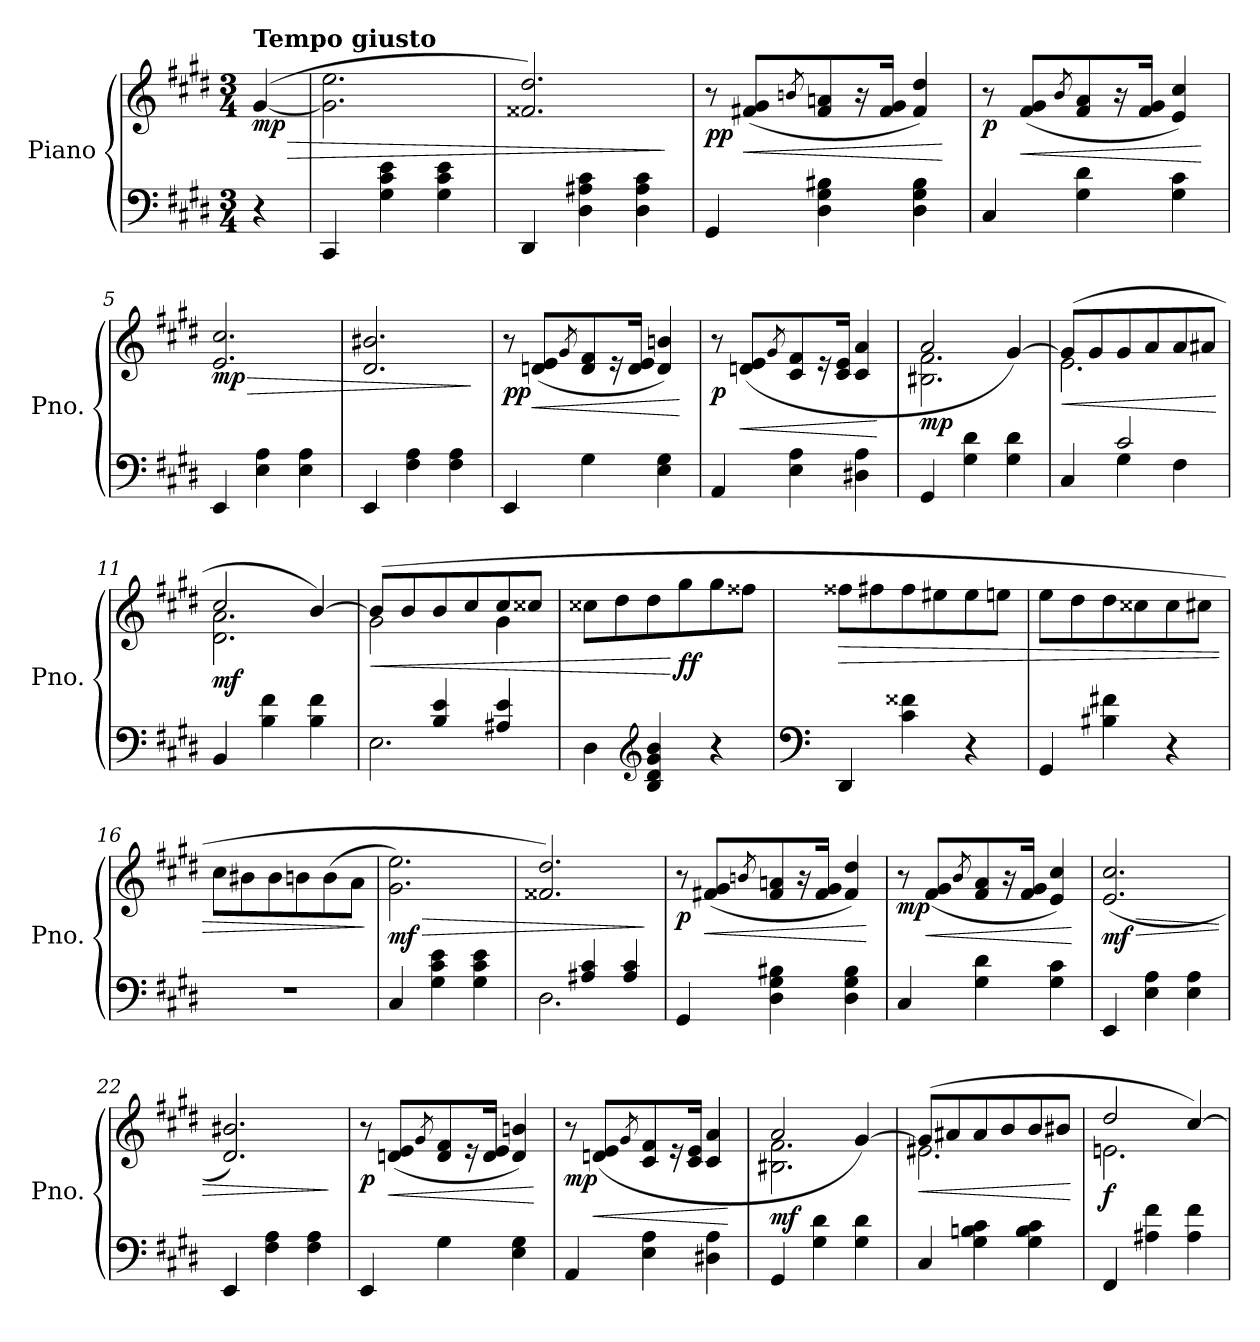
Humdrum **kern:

**kern	**kern	**dynam
*part1	*part1	*part1
*staff2	*staff1	*staff1/2
*I"Piano	*	*
*I'Pno.	*	*
*clefF4	*clefG2	*
*k[f#c#g#d#]	*k[f#c#g#d#]	*
*M3/4	*M3/4	*
=	=	=
!	!LO:TX:a:B:t=Tempo giusto	!
!	!	!LO:HP:b
!	!	!LO:DY:n=1:b
4r	(<[4g#/	> mp
=1	=1	=1
4CC#/	2.g#\] 2.ee\	.
4G#\ 4c#\ 4e\	.	.
4G#\ 4c#\ 4e\	.	.
=2	=2	=2
4DD#/	2.f##X/ 2.dd#/)	.
4D#\ 4A#X\ 4c#\	.	.
4D#\ 4A#\ 4c#\	.	.
.	.	]
=3	=3	=3
!	!	!LO:DY:b
4GG#/	8r	pp
!	!	!LO:HP:b
.	(>8f#X/ 8g#/L	<
.	8qbn/	.
4D#\ 4G#\ 4B#X\	8f#/ 8an/	.
.	16r	.
.	16f#/ 16g#/Jk	.
4D#\ 4G#\ 4B#\	4f#/ 4dd#/)	.
.	.	[
=4	=4	=4
!	!	!LO:DY:b
4C#/	8r	p
!	!	!LO:HP:b
.	(>8f#/ 8g#/L	<
.	8qb/	.
4G#\ 4d#\	8f#/ 8a/	.
.	16r	.
.	16f#/ 16g#/Jk	.
4G#\ 4c#\	4e/ 4cc#/)	.
.	.	[
=5	=5	=5
!	!	!LO:HP:b
!	!	!LO:DY:n=1:b
4EE/	2.e/ 2.cc#/	> mp
4E\ 4A\	.	.
4E\ 4A\	.	.
=6	=6	=6
4EE/	2.d#/ 2.b#X/	.
4F#\ 4A\	.	.
4F#\ 4A\	.	.
.	.	]
=7	=7	=7
!	!	!LO:DY:b
4EE/	8r	pp
!	!	!LO:HP:b
.	(>8dn/ 8e/L	<
.	8qg#/	.
4G#\	8d/ 8f#/	.
.	16r	.
.	16d/ 16e/Jk	.
4E\ 4G#\	4d/ 4bn/)	.
.	.	[
!!LO:LB:g=z
=8	=8	=8
!	!	!LO:DY:b
4AA/	8r	p
!	!	!LO:HP:b
.	(>8dn/ 8e/L	<
.	8qg#/	.
4E\ 4A\	8c#/ 8f#/	.
.	16r	.
.	16c#/ 16e/Jk	.
4D#X\ 4A\	4c#/ 4a/	.
.	.	[
=9	=9	=9
*	*^	*
!	!	!	!LO:DY:b
4GG#/	2a/	2.B#X\ 2.f#\	mp
4G#\ 4d#\	.	.	.
4G#\ 4d#\	[4g#/)	.	.
=10	=10	=10	=10
*^	*	*	*
!	!	!	!	!LO:HP:b
4C#/	4rBByy	(>8g#/L]	2.e\	<
.	.	8g#/	.	.
2c#/	4G#\	8g#/	.	.
.	.	8a/	.	.
.	4F#\	8a/	.	.
.	.	8a#X/J	.	.
*v	*v	*	*	*
*	*v	*v	*
.	.	[
=11	=11	=11
*	*^	*
!	!	!	!LO:DY:b
4BB/	2cc#/	2.d#\ 2.a\	mf
4B\ 4f#\	.	.	.
4B\ 4f#\	[4b/)	.	.
=12	=12	=12	=12
*^	*	*	*
!	!	!	!	!LO:HP:b
4ryy	2.E\	(>8b/L]	2g#\	<
.	.	8b/	.	.
4B/ 4e/	.	8b/	.	.
.	.	8cc#/	.	.
4A#X/ 4e/	.	8cc#/	4g#\	.
.	.	8cc##X/J	.	.
*v	*v	*	*	*
*	*v	*v	*
=13	=13	=13
4D#\	8cc##X\L	.
.	8dd#\	.
*clefG2	*	*
4B/ 4d#/ 4g#/ 4b/	8dd#\	.
!	!	!LO:DY:n=1:b
.	8gg#\	[ ff
4r	8gg#\	.
.	8ff##X\J	.
=14	=14	=14
*clefF4	*	*
!	!	!LO:HP:b
4DD#/	8ff##X\L	>
.	8ff#X\	.
4c#\ 4f##X\	8ff#\	.
.	8ee#X\	.
4r	8ee#\	.
.	8een\J	.
!!LO:LB:g=z
=15	=15	=15
4GG#/	8ee\L	.
.	8dd#\	.
4B#X\ 4f#X\	8dd#\	.
.	8cc##X\	.
4r	8cc##\	.
.	8cc#X\J	.
=16	=16	=16
2.r	8cc#\L	.
.	8b#X\	.
.	8b#\	.
.	8bn\	.
.	(>8b\	.
.	8a\J	.
.	.	]
=17	=17	=17
!	!	!LO:HP:b
!	!	!LO:DY:n=1:b
4C#/	2.g#\ 2.ee\)	> mf
4G#\ 4c#\ 4e\	.	.
4G#\ 4c#\ 4e\	.	.
=18	=18	=18
*^	*	*
4ryy	2.D#\	2.f##X/ 2.dd#/)	.
4A#X/ 4c#/	.	.	.
4A#/ 4c#/	.	.	.
*v	*v	*	*
.	.	]
=19	=19	=19
!	!	!LO:DY:b
4GG#/	8r	p
!	!	!LO:HP:b
.	(>8f#X/ 8g#/L	<
.	8qbn/	.
4D#\ 4G#\ 4B#X\	8f#/ 8an/	.
.	16r	.
.	16f#/ 16g#/Jk	.
4D#\ 4G#\ 4B#\	4f#/ 4dd#/)	.
.	.	[
=20	=20	=20
!	!	!LO:DY:b
4C#/	8r	mp
!	!	!LO:HP:b
.	(>8f#/ 8g#/L	<
.	8qb/	.
4G#\ 4d#\	8f#/ 8a/	.
.	16r	.
.	16f#/ 16g#/Jk	.
4G#\ 4c#\	4e/ 4cc#/)	.
.	.	[
=21	=21	=21
!	!	!LO:HP:b
!	!	!LO:DY:n=1:b
4EE/	(>2.e/ 2.cc#/	> mf
4E\ 4A\	.	.
4E\ 4A\	.	.
=22	=22	=22
4EE/	2.d#/ 2.b#X/)	.
4F#\ 4A\	.	.
4F#\ 4A\	.	.
.	.	]
!!LO:LB:g=z
=23	=23	=23
!	!	!LO:DY:b
4EE/	8r	p
!	!	!LO:HP:b
.	(>8dn/ 8e/L	<
.	8qg#/	.
4G#\	8d/ 8f#/	.
.	16r	.
.	16d/ 16e/Jk	.
4E\ 4G#\	4d/ 4bn/)	.
.	.	[
=24	=24	=24
!	!	!LO:DY:b
4AA/	8r	mp
!	!	!LO:HP:b
.	(>8dn/ 8e/L	<
.	8qg#/	.
4E\ 4A\	8c#/ 8f#/	.
.	16r	.
.	16c#/ 16e/Jk	.
4D#X\ 4A\	4c#/ 4a/	.
.	.	[
=25	=25	=25
*	*^	*
!	!	!	!LO:DY:b
4GG#/	2a/	2.B#X\ 2.f#\	mf
4G#\ 4d#\	.	.	.
4G#\ 4d#\	[4g#/)	.	.
=26	=26	=26	=26
!	!	!	!LO:HP:b
4C#/	(>8g#/L]	2.e#X\	<
.	8a#X/	.	.
4G#\ 4Bn\ 4c#\	8a#/	.	.
.	8b/	.	.
4G#\ 4B\ 4c#\	8b/	.	.
.	8b#X/J	.	.
*	*v	*v	*
.	.	[
=27	=27	=27
*	*^	*
!	!	!	!LO:DY:b
4FF#/	2dd#/	2.en\	f
4A#X\ 4f#\	.	.	.
4A#\ 4f#\	[4cc#/)	.	.
*	*v	*v	*
=	=	=
*-	*-	*-
